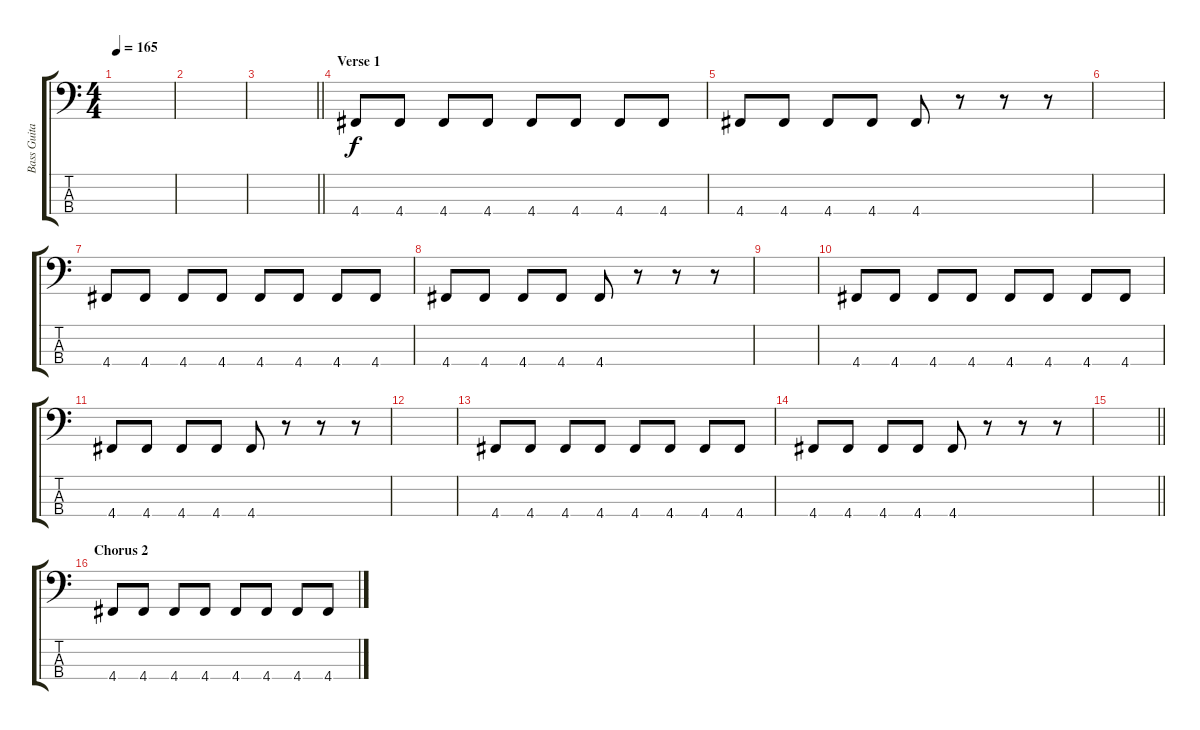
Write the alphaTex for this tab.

\track ("Bass Guitar" "Bass Guita") {instrument electricbassfinger}
\staff {score tabs}
\tuning (G2 D2 A1 D1) {hide}
\ts (4 4)
\tempo 165
\clef f4
\ks c
|
|
\barLineRight lightlight
|
\section ("" "Verse 1")
4.4.8 4.4.8 4.4.8 4.4.8 4.4.8 4.4.8 4.4.8 4.4.8 |
4.4.8 4.4.8 4.4.8 4.4.8 4.4.8 r.8 r.8 r.8 |
|
4.4.8 4.4.8 4.4.8 4.4.8 4.4.8 4.4.8 4.4.8 4.4.8 |
4.4.8 4.4.8 4.4.8 4.4.8 4.4.8 r.8 r.8 r.8 |
|
4.4.8 4.4.8 4.4.8 4.4.8 4.4.8 4.4.8 4.4.8 4.4.8 |
4.4.8 4.4.8 4.4.8 4.4.8 4.4.8 r.8 r.8 r.8 |
|
4.4.8 4.4.8 4.4.8 4.4.8 4.4.8 4.4.8 4.4.8 4.4.8 |
4.4.8 4.4.8 4.4.8 4.4.8 4.4.8 r.8 r.8 r.8 |
\barLineRight lightlight
|
\section ("" "Chorus 2")
4.4.8 4.4.8 4.4.8 4.4.8 4.4.8 4.4.8 4.4.8 4.4.8
